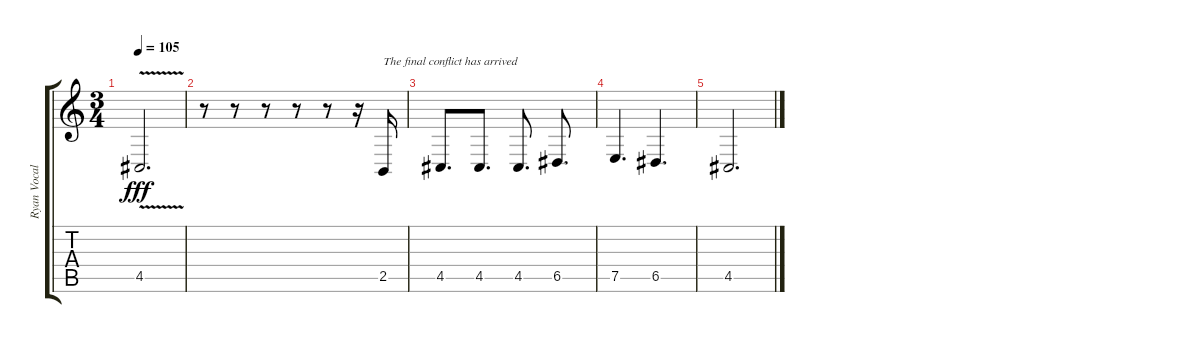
\track ("Ryan Vocals" "Ryan Vocal") {instrument lead1square}
\staff {score tabs}
\tuning (E4 B3 G3 D3 A2 E2) {hide}
\ts (3 4)
\tempo 105
\clef g2
\ks c
4.5{v}.2{d dy fff} |
r.8 r.8 r.8 r.8 r.8 r.16 2.5.16{txt "The final conflict has arrived"} |
4.5.8{d} 4.5.8{d} 4.5.8{d} 6.5.8{d} |
7.5.4{d} 6.5.4{d} |
4.5.2{d}
